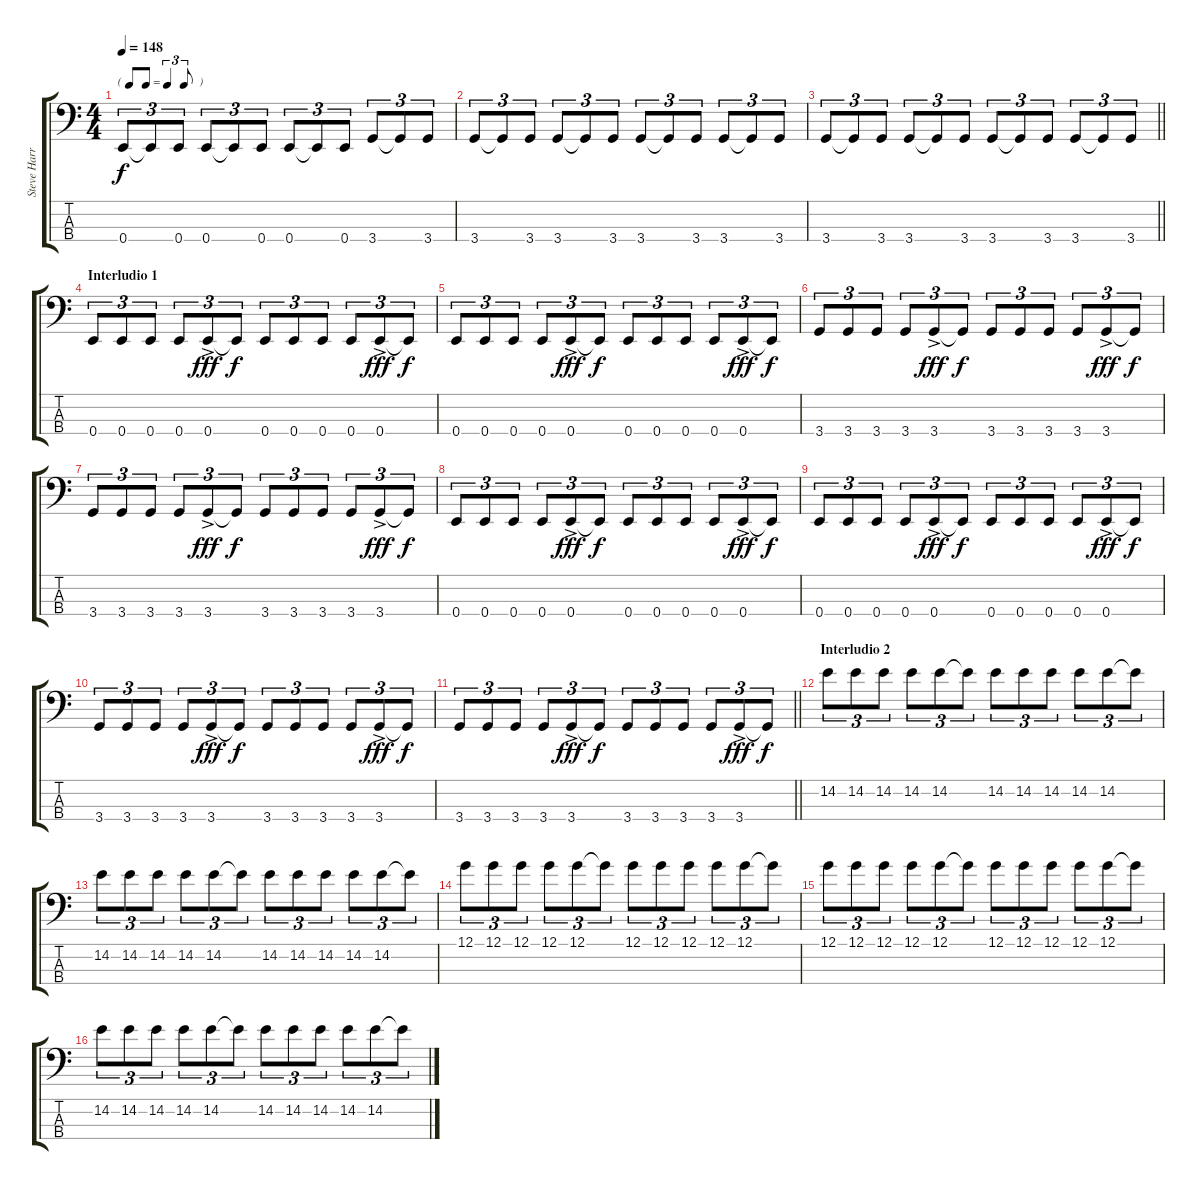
\track ("Steve Harris" "Steve Harr") {instrument electricbassfinger}
\staff {score tabs}
\tuning (G2 D2 A1 E1) {hide}
\ts (4 4)
\tf triplet8th
\tempo 148
\clef f4
\ks c
0.4.8{tu (3 2) dy f} 0.4{t}.8{tu (3 2)} 0.4.8{tu (3 2)} 0.4.8{tu (3 2)} 0.4{t}.8{tu (3 2)} 0.4.8{tu (3 2)} 0.4.8{tu (3 2)} 0.4{t}.8{tu (3 2)} 0.4.8{tu (3 2)} 3.4.8{tu (3 2)} 3.4{t}.8{tu (3 2)} 3.4.8{tu (3 2)} |
3.4.8{tu (3 2)} 3.4{t}.8{tu (3 2)} 3.4.8{tu (3 2)} 3.4.8{tu (3 2)} 3.4{t}.8{tu (3 2)} 3.4.8{tu (3 2)} 3.4.8{tu (3 2)} 3.4{t}.8{tu (3 2)} 3.4.8{tu (3 2)} 3.4.8{tu (3 2)} 3.4{t}.8{tu (3 2)} 3.4.8{tu (3 2)} |
\barLineRight lightlight
3.4.8{tu (3 2)} 3.4{t}.8{tu (3 2)} 3.4.8{tu (3 2)} 3.4.8{tu (3 2)} 3.4{t}.8{tu (3 2)} 3.4.8{tu (3 2)} 3.4.8{tu (3 2)} 3.4{t}.8{tu (3 2)} 3.4.8{tu (3 2)} 3.4.8{tu (3 2)} 3.4{t}.8{tu (3 2)} 3.4.8{tu (3 2)} |
\section ("" "Interludio 1")
0.4.8{tu (3 2)} 0.4.8{tu (3 2)} 0.4.8{tu (3 2)} 0.4.8{tu (3 2)} 0.4{ac}.8{tu (3 2) dy fff} 0.4{t}.8{tu (3 2) dy f} 0.4.8{tu (3 2)} 0.4.8{tu (3 2)} 0.4.8{tu (3 2)} 0.4.8{tu (3 2)} 0.4{ac}.8{tu (3 2) dy fff} 0.4{t}.8{tu (3 2) dy f} |
0.4.8{tu (3 2)} 0.4.8{tu (3 2)} 0.4.8{tu (3 2)} 0.4.8{tu (3 2)} 0.4{ac}.8{tu (3 2) dy fff} 0.4{t}.8{tu (3 2) dy f} 0.4.8{tu (3 2)} 0.4.8{tu (3 2)} 0.4.8{tu (3 2)} 0.4.8{tu (3 2)} 0.4{ac}.8{tu (3 2) dy fff} 0.4{t}.8{tu (3 2) dy f} |
3.4.8{tu (3 2)} 3.4.8{tu (3 2)} 3.4.8{tu (3 2)} 3.4.8{tu (3 2)} 3.4{ac}.8{tu (3 2) dy fff} 3.4{t}.8{tu (3 2) dy f} 3.4.8{tu (3 2)} 3.4.8{tu (3 2)} 3.4.8{tu (3 2)} 3.4.8{tu (3 2)} 3.4{ac}.8{tu (3 2) dy fff} 3.4{t}.8{tu (3 2) dy f} |
3.4.8{tu (3 2)} 3.4.8{tu (3 2)} 3.4.8{tu (3 2)} 3.4.8{tu (3 2)} 3.4{ac}.8{tu (3 2) dy fff} 3.4{t}.8{tu (3 2) dy f} 3.4.8{tu (3 2)} 3.4.8{tu (3 2)} 3.4.8{tu (3 2)} 3.4.8{tu (3 2)} 3.4{ac}.8{tu (3 2) dy fff} 3.4{t}.8{tu (3 2) dy f} |
0.4.8{tu (3 2)} 0.4.8{tu (3 2)} 0.4.8{tu (3 2)} 0.4.8{tu (3 2)} 0.4{ac}.8{tu (3 2) dy fff} 0.4{t}.8{tu (3 2) dy f} 0.4.8{tu (3 2)} 0.4.8{tu (3 2)} 0.4.8{tu (3 2)} 0.4.8{tu (3 2)} 0.4{ac}.8{tu (3 2) dy fff} 0.4{t}.8{tu (3 2) dy f} |
0.4.8{tu (3 2)} 0.4.8{tu (3 2)} 0.4.8{tu (3 2)} 0.4.8{tu (3 2)} 0.4{ac}.8{tu (3 2) dy fff} 0.4{t}.8{tu (3 2) dy f} 0.4.8{tu (3 2)} 0.4.8{tu (3 2)} 0.4.8{tu (3 2)} 0.4.8{tu (3 2)} 0.4{ac}.8{tu (3 2) dy fff} 0.4{t}.8{tu (3 2) dy f} |
3.4.8{tu (3 2)} 3.4.8{tu (3 2)} 3.4.8{tu (3 2)} 3.4.8{tu (3 2)} 3.4{ac}.8{tu (3 2) dy fff} 3.4{t}.8{tu (3 2) dy f} 3.4.8{tu (3 2)} 3.4.8{tu (3 2)} 3.4.8{tu (3 2)} 3.4.8{tu (3 2)} 3.4{ac}.8{tu (3 2) dy fff} 3.4{t}.8{tu (3 2) dy f} |
\barLineRight lightlight
3.4.8{tu (3 2)} 3.4.8{tu (3 2)} 3.4.8{tu (3 2)} 3.4.8{tu (3 2)} 3.4{ac}.8{tu (3 2) dy fff} 3.4{t}.8{tu (3 2) dy f} 3.4.8{tu (3 2)} 3.4.8{tu (3 2)} 3.4.8{tu (3 2)} 3.4.8{tu (3 2)} 3.4{ac}.8{tu (3 2) dy fff} 3.4{t}.8{tu (3 2) dy f} |
\section ("" "Interludio 2")
14.2.8{tu (3 2)} 14.2.8{tu (3 2)} 14.2.8{tu (3 2)} 14.2.8{tu (3 2)} 14.2.8{tu (3 2)} 14.2{t}.8{tu (3 2)} 14.2.8{tu (3 2)} 14.2.8{tu (3 2)} 14.2.8{tu (3 2)} 14.2.8{tu (3 2)} 14.2.8{tu (3 2)} 14.2{t}.8{tu (3 2)} |
14.2.8{tu (3 2)} 14.2.8{tu (3 2)} 14.2.8{tu (3 2)} 14.2.8{tu (3 2)} 14.2.8{tu (3 2)} 14.2{t}.8{tu (3 2)} 14.2.8{tu (3 2)} 14.2.8{tu (3 2)} 14.2.8{tu (3 2)} 14.2.8{tu (3 2)} 14.2.8{tu (3 2)} 14.2{t}.8{tu (3 2)} |
12.1.8{tu (3 2)} 12.1.8{tu (3 2)} 12.1.8{tu (3 2)} 12.1.8{tu (3 2)} 12.1.8{tu (3 2)} 12.1{t}.8{tu (3 2)} 12.1.8{tu (3 2)} 12.1.8{tu (3 2)} 12.1.8{tu (3 2)} 12.1.8{tu (3 2)} 12.1.8{tu (3 2)} 12.1{t}.8{tu (3 2)} |
12.1.8{tu (3 2)} 12.1.8{tu (3 2)} 12.1.8{tu (3 2)} 12.1.8{tu (3 2)} 12.1.8{tu (3 2)} 12.1{t}.8{tu (3 2)} 12.1.8{tu (3 2)} 12.1.8{tu (3 2)} 12.1.8{tu (3 2)} 12.1.8{tu (3 2)} 12.1.8{tu (3 2)} 12.1{t}.8{tu (3 2)} |
14.2.8{tu (3 2)} 14.2.8{tu (3 2)} 14.2.8{tu (3 2)} 14.2.8{tu (3 2)} 14.2.8{tu (3 2)} 14.2{t}.8{tu (3 2)} 14.2.8{tu (3 2)} 14.2.8{tu (3 2)} 14.2.8{tu (3 2)} 14.2.8{tu (3 2)} 14.2.8{tu (3 2)} 14.2{t}.8{tu (3 2)}
